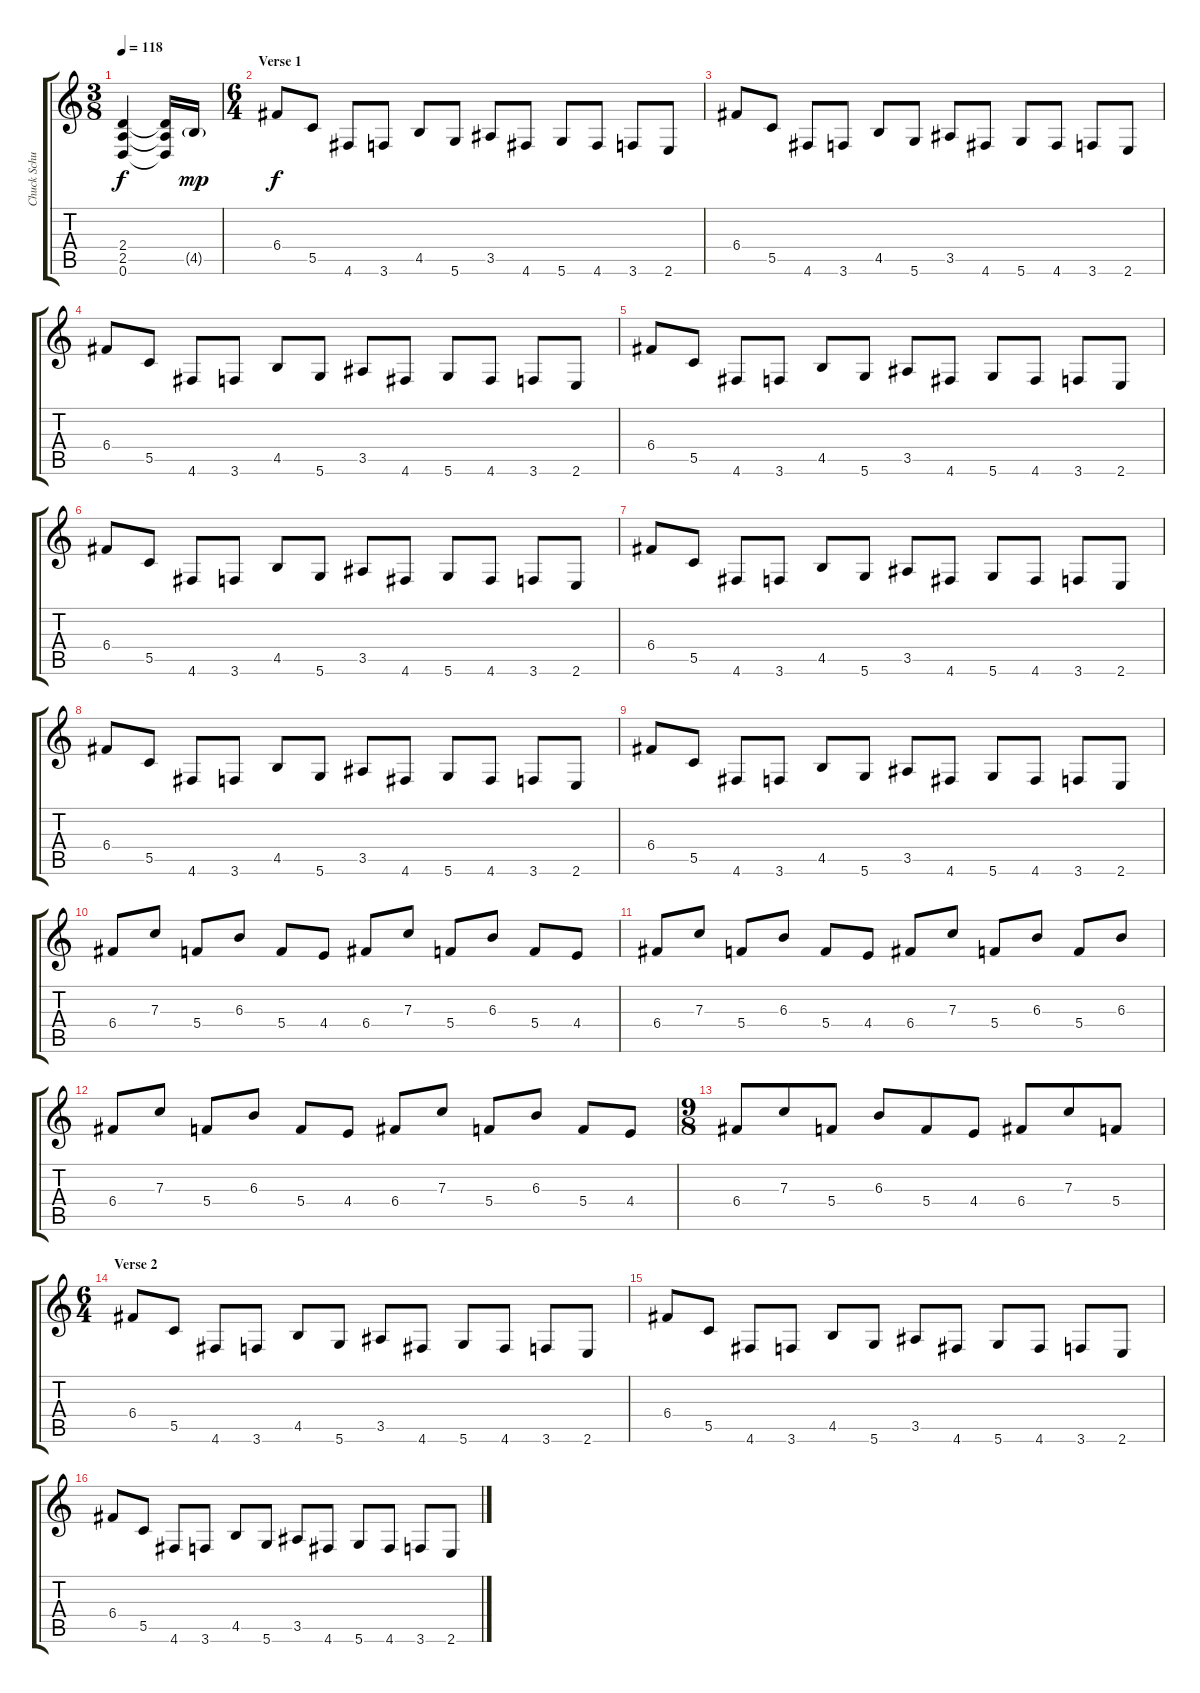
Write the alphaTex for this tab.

\track ("Chuck Schuldiner" "Chuck Schu") {instrument distortionguitar}
\staff {score tabs}
\tuning (D4 A3 F3 C3 G2 D2) {hide}
\ts (3 8)
\tempo 118
\clef g2
\ks c
(2.4 2.5 0.6).4{dy f} (2.4{t} 2.5{t} 0.6{t}).16 4.5{g}.16{dy mp} |
\ts (6 4)
\section ("" "Verse 1")
6.4.8{dy f} 5.5.8 4.6.8 3.6.8 4.5.8 5.6.8 3.5.8 4.6.8 5.6.8 4.6.8 3.6.8 2.6.8 |
6.4.8 5.5.8 4.6.8 3.6.8 4.5.8 5.6.8 3.5.8 4.6.8 5.6.8 4.6.8 3.6.8 2.6.8 |
6.4.8 5.5.8 4.6.8 3.6.8 4.5.8 5.6.8 3.5.8 4.6.8 5.6.8 4.6.8 3.6.8 2.6.8 |
6.4.8 5.5.8 4.6.8 3.6.8 4.5.8 5.6.8 3.5.8 4.6.8 5.6.8 4.6.8 3.6.8 2.6.8 |
6.4.8 5.5.8 4.6.8 3.6.8 4.5.8 5.6.8 3.5.8 4.6.8 5.6.8 4.6.8 3.6.8 2.6.8 |
6.4.8 5.5.8 4.6.8 3.6.8 4.5.8 5.6.8 3.5.8 4.6.8 5.6.8 4.6.8 3.6.8 2.6.8 |
6.4.8 5.5.8 4.6.8 3.6.8 4.5.8 5.6.8 3.5.8 4.6.8 5.6.8 4.6.8 3.6.8 2.6.8 |
6.4.8 5.5.8 4.6.8 3.6.8 4.5.8 5.6.8 3.5.8 4.6.8 5.6.8 4.6.8 3.6.8 2.6.8 |
6.4.8 7.3.8 5.4.8 6.3.8 5.4.8 4.4.8 6.4.8 7.3.8 5.4.8 6.3.8 5.4.8 4.4.8 |
6.4.8 7.3.8 5.4.8 6.3.8 5.4.8 4.4.8 6.4.8 7.3.8 5.4.8 6.3.8 5.4.8 6.3.8 |
6.4.8 7.3.8 5.4.8 6.3.8 5.4.8 4.4.8 6.4.8 7.3.8 5.4.8 6.3.8 5.4.8 4.4.8 |
\ts (9 8)
6.4.8 7.3.8 5.4.8 6.3.8 5.4.8 4.4.8 6.4.8 7.3.8 5.4.8 |
\ts (6 4)
\section ("" "Verse 2")
6.4.8 5.5.8 4.6.8 3.6.8 4.5.8 5.6.8 3.5.8 4.6.8 5.6.8 4.6.8 3.6.8 2.6.8 |
6.4.8 5.5.8 4.6.8 3.6.8 4.5.8 5.6.8 3.5.8 4.6.8 5.6.8 4.6.8 3.6.8 2.6.8 |
6.4.8 5.5.8 4.6.8 3.6.8 4.5.8 5.6.8 3.5.8 4.6.8 5.6.8 4.6.8 3.6.8 2.6.8
